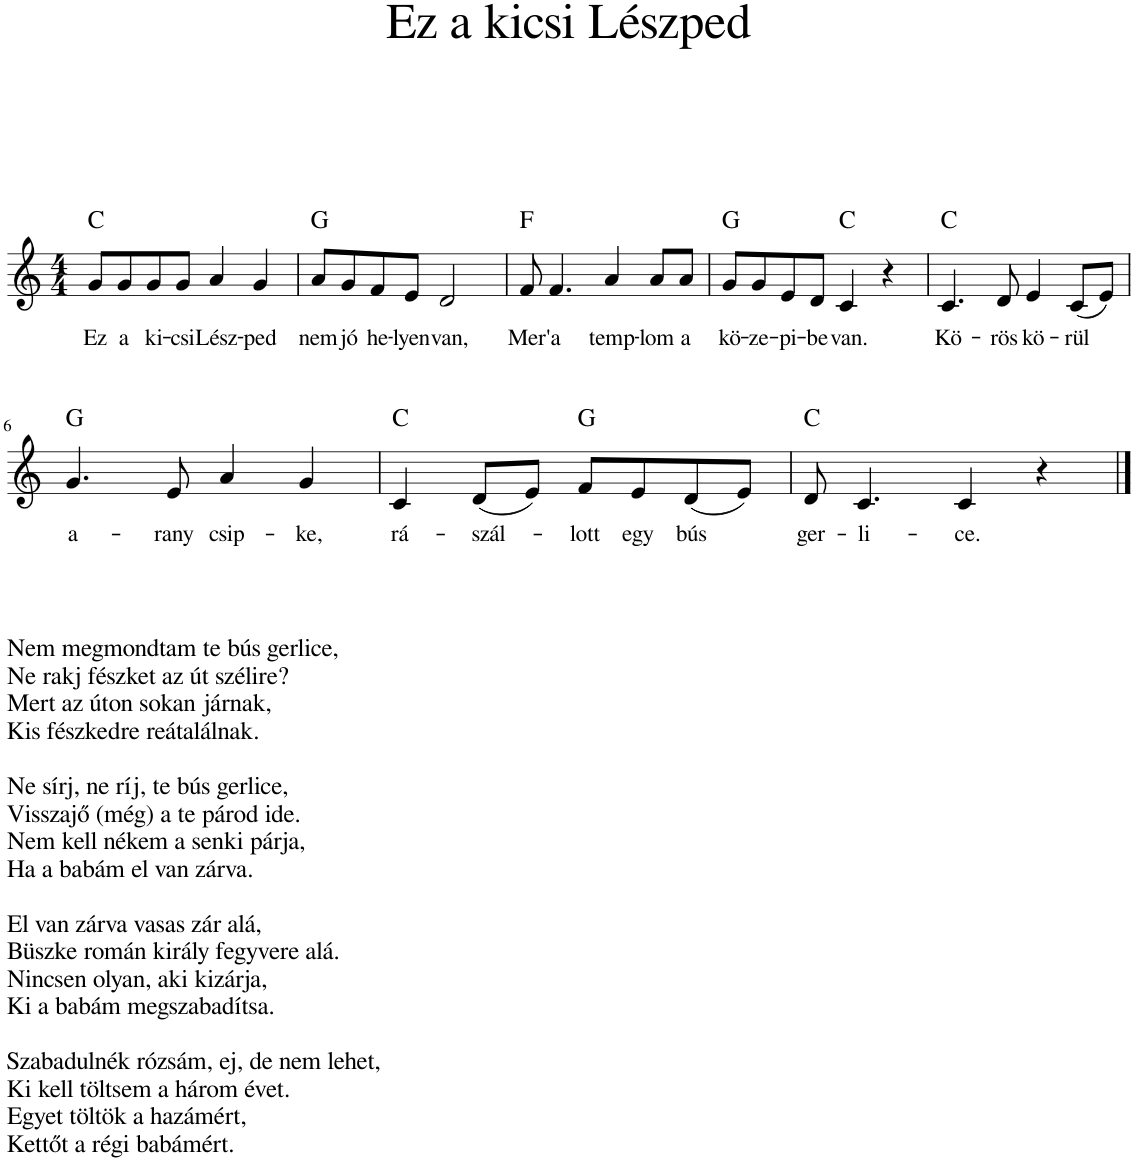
**kern	**text	**harte
*part1	*part1	*part1
*staff1	*staff1	*
*I"Piano	*	*
*I'Pno.	*	*
*clefG2	*	*
*k[]	*	*
*M4/4	*	*
=1	=1	=1
!	!LO:LY:b	!
8g/L	Ez	C:maj
!	!LO:LY:b	!
8g/	a	.
!	!LO:LY:b	!
8g/	ki-	.
!	!LO:LY:b	!
8g/J	-csi	.
!	!LO:LY:b	!
4a/	Lész-	.
!	!LO:LY:b	!
4g/	-ped	.
=2	=2	=2
!	!LO:LY:b	!
8a/L	nem	G:maj
!	!LO:LY:b	!
8g/	jó	.
!	!LO:LY:b	!
8f/	he-	.
!	!LO:LY:b	!
8e/J	-lyen	.
!	!LO:LY:b	!
2d/	van,	.
=3	=3	=3
!	!LO:LY:b	!
8f/	Mer'	F:maj
!	!LO:LY:b	!
4.f/	a	.
!	!LO:LY:b	!
4a/	temp-	.
!	!LO:LY:b	!
8a/L	-lom	.
!	!LO:LY:b	!
8a/J	a	.
=4	=4	=4
!	!LO:LY:b	!
8g/L	kö-	G:maj
!	!LO:LY:b	!
8g/	-ze-	.
!	!LO:LY:b	!
8e/	-pi-	.
!	!LO:LY:b	!
8d/J	-be	.
!	!LO:LY:b	!
4c/	van.	C:maj
4r	.	.
=5	=5	=5
!	!LO:LY:b	!
4.c/	Kö-	C:maj
!	!LO:LY:b	!
8d/	-rös	.
!	!LO:LY:b	!
4e/	kö-	.
!	!LO:LY:b	!
(8c/L	-rül	.
8e/J)	.	.
!!LO:LB:g=z
=6	=6	=6
!LO:TX:b:t=Nem megmondtam te bús gerlice,	!	!
!LO:TX:b:t=Ne rakj fészket az út szélire?	!	!
!LO:TX:b:t=Mert az úton sokan járnak,	!	!
!LO:TX:b:t=Kis fészkedre reátalálnak.	!	!
!LO:TX:b:t=Ne sírj, ne ríj, te bús gerlice,	!	!
!LO:TX:b:t=Visszajő (még) a te párod ide.	!	!
!LO:TX:b:t=Nem kell nékem a senki párja,	!	!
!LO:TX:b:t=Ha a babám el van zárva.	!	!
!LO:TX:b:t=El van zárva vasas zár alá,	!	!
!LO:TX:b:t=Büszke román király fegyvere alá.	!	!
!LO:TX:b:t=Nincsen olyan, aki kizárja,	!	!
!LO:TX:b:t=Ki a babám megszabadítsa.	!	!
!LO:TX:b:t=Szabadulnék rózsám, ej, de nem lehet,	!	!
!LO:TX:b:t=Ki kell töltsem a három évet.	!	!
!LO:TX:b:t=Egyet töltök a hazámért,	!	!
!LO:TX:b:t=Kettőt a régi babámért.	!	!
!	!LO:LY:b	!
4.g/	a-	G:maj
!	!LO:LY:b	!
8e/	-rany	.
!	!LO:LY:b	!
4a/	csip-	.
!	!LO:LY:b	!
4g/	-ke,	.
=7	=7	=7
!	!LO:LY:b	!
4c/	rá-	C:maj
!	!LO:LY:b	!
(8d/L	-szál-	.
8e/J)	.	.
!	!LO:LY:b	!
8f/L	-lott	G:maj
!	!LO:LY:b	!
8e/	egy	.
!	!LO:LY:b	!
(8d/	bús	.
8e/J)	.	.
=8	=8	=8
!	!LO:LY:b	!
8d/	ger-	C:maj
!	!LO:LY:b	!
4.c/	-li-	.
!	!LO:LY:b	!
4c/	-ce.	.
4r	.	.
==	==	==
*-	*-	*-
